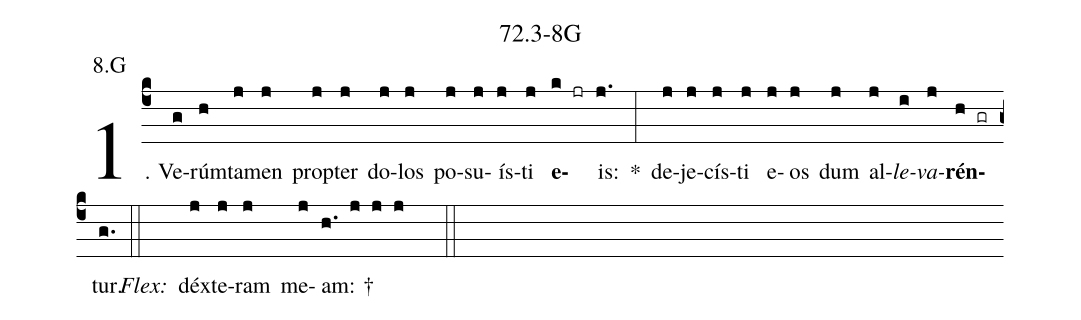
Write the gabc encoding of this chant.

name: 72.3-8G;
annotation: 8.G;
%%
(c4)1. Ve(g)rúm(h)ta(j)men(j) prop(j)ter(j) do(j)los(j) po(j)su(j)ís(j)ti(j) <b>e</b>(k jr)is:(j.) *(:) de(j)je(j)cís(j)ti(j) e(j)os(j) dum(j) al(j)<i>le</i>(i)<i>va</i>(j)<b>rén</b>(h gr)tur.(g.) (::)
<i>Flex:</i>()  déx(j)te(j)ram(j) me(j)am: †(h. j j j  ::)

%E(j) u(j) o(i) u(j) a(h) e.(g.) (::)
